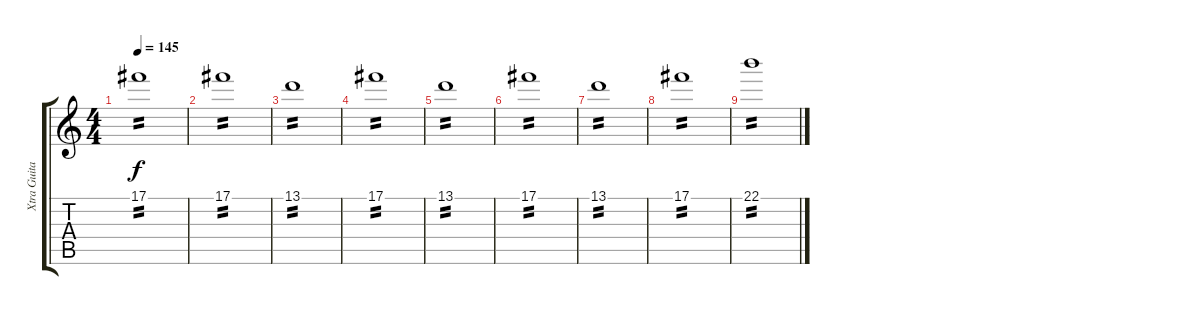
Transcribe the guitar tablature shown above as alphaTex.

\track ("Xtra Guitar" "Xtra Guita") {instrument distortionguitar}
\staff {score tabs}
\tuning (Db4 Ab3 E3 B2 Gb2 B1) {hide}
\ts (4 4)
\tempo 145
\clef g2
\ks c
17.1.1{tp 2 dy f} |
17.1.1{tp 2} |
13.1.1{tp 2} |
17.1.1{tp 2} |
13.1.1{tp 2} |
17.1.1{tp 2} |
13.1.1{tp 2} |
17.1.1{tp 2} |
22.1.1{tp 2}
